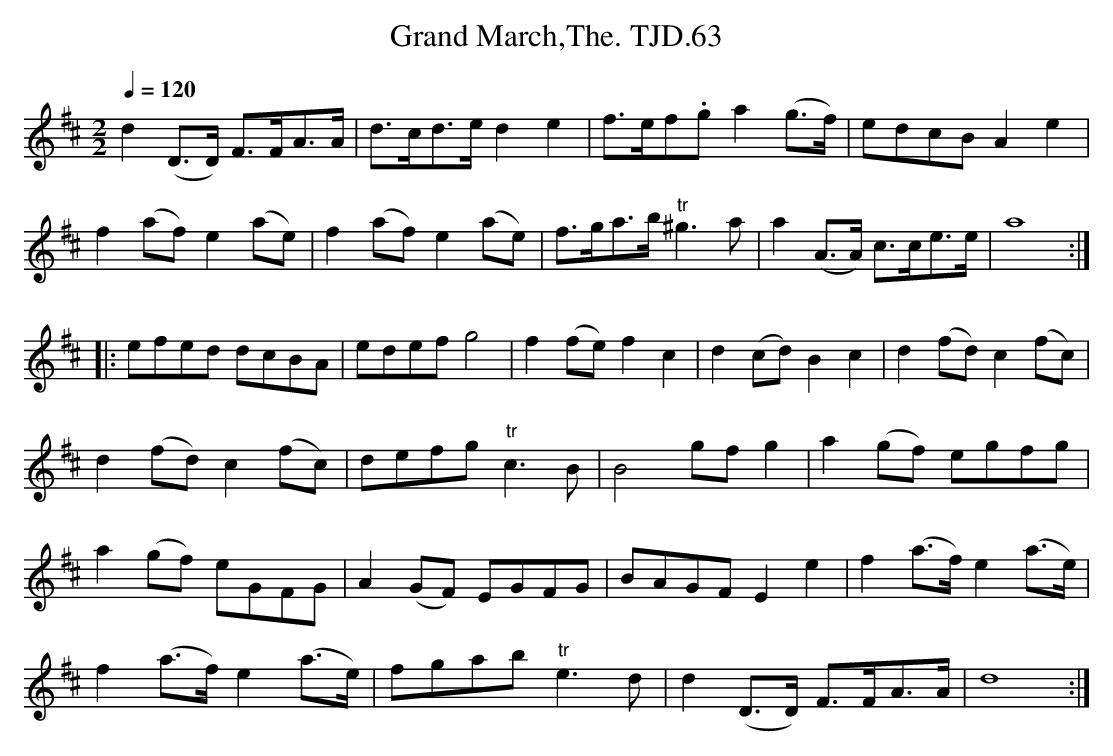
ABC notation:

X:1
T:Grand March,The. TJD.63
M:2/2
L:1/8
Q:1/4=120
K:D major
d2(D>D) F>FA>A|d>cd>ed2e2|f>ef.ga2(g>f)|edcBA2e2|!
f2(af)e2(ae)|f2(af)e2(ae)|f>ga>b"tr"^g2>a2|a2(A>A) c>ce>e|a8:|!
|:efed dcBA|edefg4|f2(fe)f2c2|d2(cd)B2c2|d2(fd)c2(fc)|!
d2(fd)c2(fc)|defg"tr"c2>B2|B4gfg2|a2(gf) egfg|!
a2(gf) eGFG|A2(GF) EGFG|BAGFE2e2|f2(a>f)e2(a>e)|!
f2(a>f)e2(a>e)|fgab"tr"e2>d2|d2(D>D) F>FA>A|d8:|]
